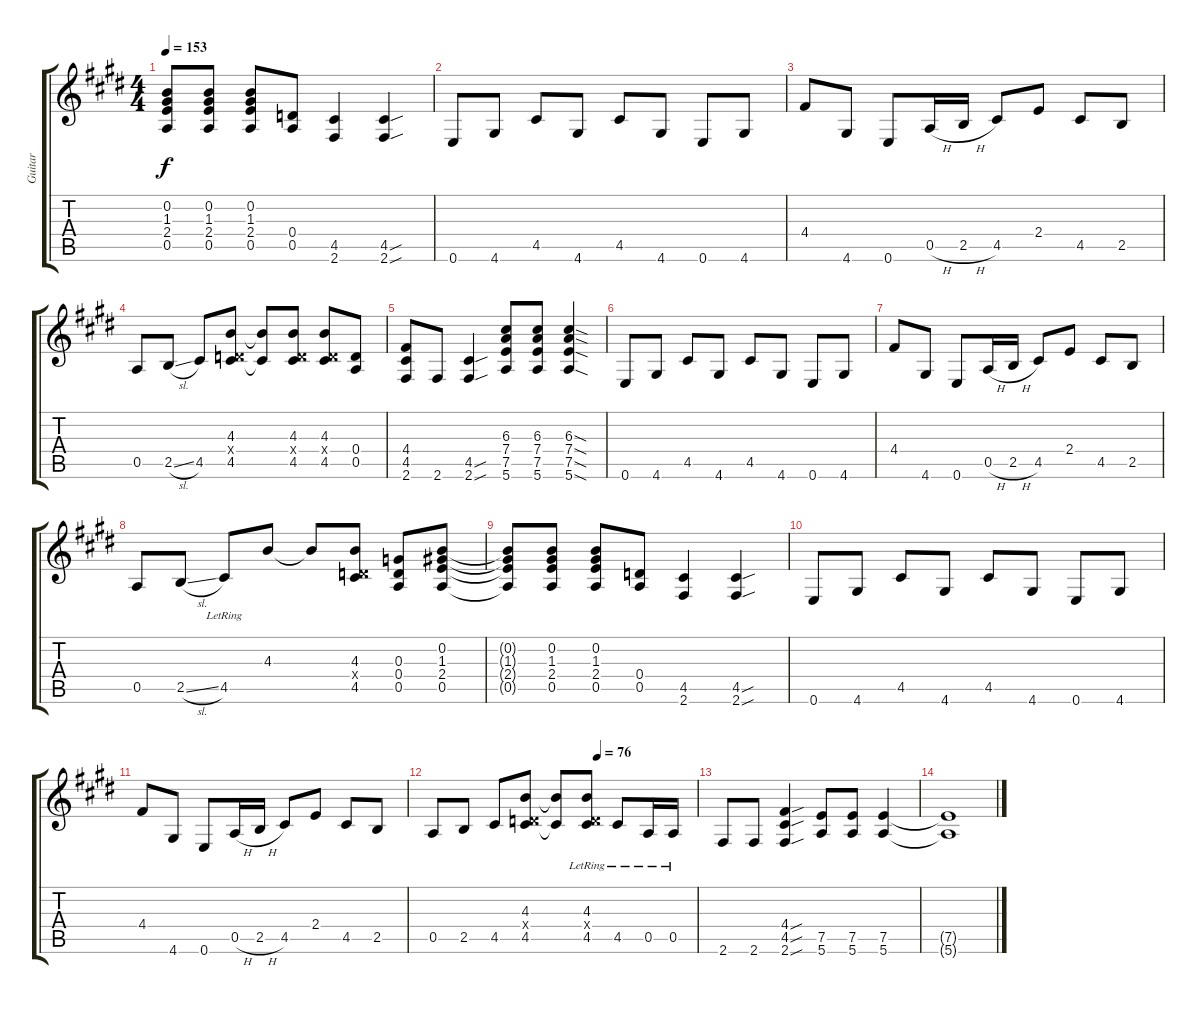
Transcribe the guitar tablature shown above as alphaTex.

\track ("Guitar" "Guitar") {instrument distortionguitar}
\staff {score tabs}
\tuning (E4 B3 G3 D3 A2 E2) {hide}
\ts (4 4)
\tempo 153
\clef g2
\ks e
(0.2{t} 1.3{t} 2.4{t} 0.5{t}).8{dy f} (0.2 1.3 2.4 0.5).8 (0.2 1.3 2.4 0.5).8 (0.4 0.5).8 (4.5 2.6).4 (4.5{sou} 2.6{sou}).4 |
0.6.8 4.6.8 4.5.8 4.6.8 4.5.8 4.6.8 0.6.8 4.6.8 |
4.4.8 4.6.8 0.6.8 0.5{h}.16 2.5{h}.16 4.5.8 2.4.8 4.5.8 2.5.8 |
0.5.8 2.5{sl}.8 4.5.8 (4.3 0.4{x} 4.5).8 (4.3{t} 4.5{t}).8 (4.3 0.4{x} 4.5).8 (4.3 0.4{x} 4.5).8 (0.4 0.5).8 |
(4.4 4.5 2.6).8 2.6.8 (4.5{sou} 2.6{sou}).4 (6.3 7.4 7.5 5.6).8 (6.3 7.4 7.5 5.6).8 (6.3{sod} 7.4{sod} 7.5{sod} 5.6{sod}).4 |
0.6.8{instrument distortionguitar} 4.6.8 4.5.8 4.6.8 4.5.8 4.6.8 0.6.8 4.6.8 |
4.4.8 4.6.8 0.6.8 0.5{h}.16 2.5{h}.16 4.5.8 2.4.8 4.5.8 2.5.8 |
0.5.8 2.5{sl}.8 4.5{lr}.8 4.3.8 4.3{t}.8 (4.3 0.4{x} 4.5).8 (0.3 0.4 0.5).8 (0.2 1.3 2.4 0.5).8 |
(0.2{t} 1.3{t} 2.4{t} 0.5{t}).8 (0.2 1.3 2.4 0.5).8 (0.2 1.3 2.4 0.5).8 (0.4 0.5).8 (4.5 2.6).4 (4.5{sou} 2.6{sou}).4 |
0.6.8 4.6.8 4.5.8 4.6.8 4.5.8 4.6.8 0.6.8 4.6.8 |
4.4.8 4.6.8 0.6.8 0.5{h}.16 2.5{h}.16 4.5.8 2.4.8 4.5.8 2.5.8 |
\tempo (76 0.625)
0.5.8 2.5.8 4.5.8 (4.3 0.4{x} 4.5).8 (4.3{t} 4.5{t}).8 (4.3 0.4{x} 4.5{lr}).8 4.5{lr}.8 0.5{lr}.16 0.5{lr}.16 |
2.6.8 2.6.8 (4.4{sou} 4.5{sou} 2.6{sou}).4 (7.5 5.6).8 (7.5 5.6).8 (7.5 5.6).4 |
(7.5{t} 5.6{t}).1
